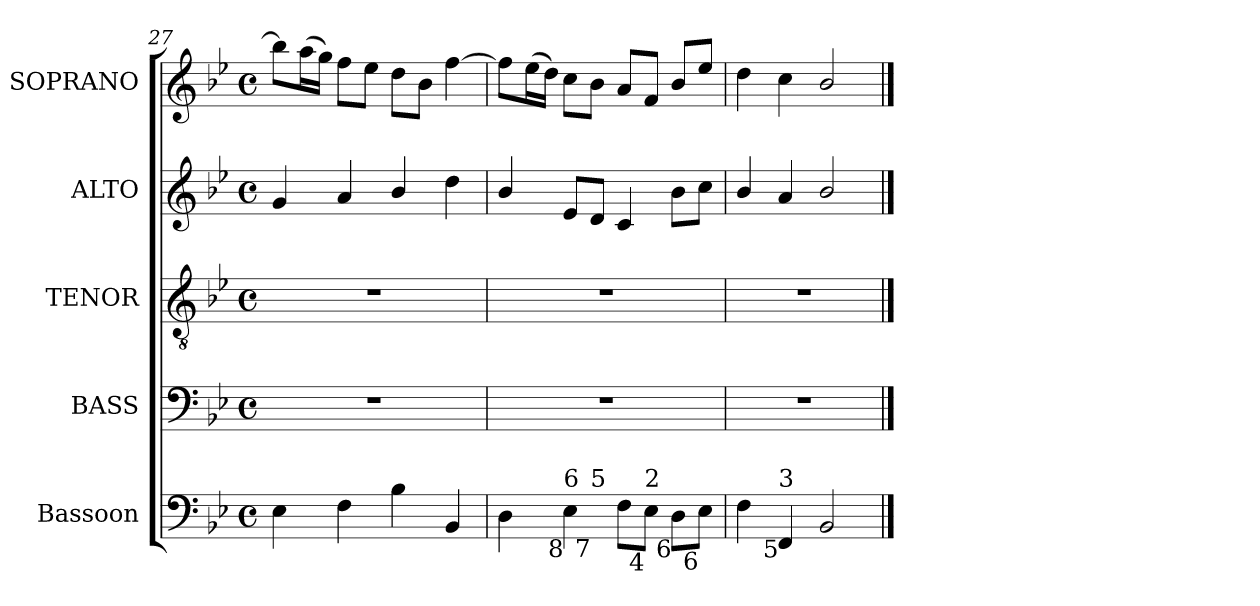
**kern	**kern	**kern	**kern	**kern
*part5	*part4	*part3	*part2	*part1
*staff5	*staff4	*staff3	*staff2	*staff1
*I"Bassoon	*I"BASS	*I"TENOR	*I"ALTO	*I"SOPRANO
*I'Bsn.	*I'B.	*I'T.	*I'A.	*I'S.
*clefF4	*clefF4	*clefGv2	*clefG2	*clefG2
*	*	*ITrd7c12	*	*
*k[b-e-]	*k[b-e-]	*k[b-e-]	*k[b-e-]	*k[b-e-]
*B-:	*B-:	*B-:	*B-:	*B-:
*M4/4	*M4/4	*M4/4	*M4/4	*M4/4
*met(c)	*met(c)	*met(c)	*met(c)	*met(c)
=27	=27	=27	=27	=27
4E-i\	1r	1r	4gi/	8bb-i\L]
.	.	.	.	(16aai\L
.	.	.	.	16ggi\JJ)
4Fi\	.	.	4ai/	8ffi\L
.	.	.	.	8ee-i\J
4B-i\	.	.	4b-i/	8ddi\L
.	.	.	.	8b-i\J
4BB-i/	.	.	4ddi\	[4ffi\
=28	=28	=28	=28	=28
!LO:TX:b:rj:t=6	!	!	!	!
*^	*	*	*	*
4Di\	4.ryy	1r	1r	4b-i/	8ffi\L]
.	.	.	.	.	(16ee-i\L
.	.	.	.	.	16ddi\JJ)
!LO:TX:b:rj:t=8	!	!	!	!	!
!LO:TX:t=6	!	!	!	!	!
4E-i\	.	.	.	8e-i/L	8cci\L
!	!LO:TX:b:rj:t=7	!	!	!	!
!	!LO:TX:t=5	!	!	!	!
.	2ryy	.	.	8di/J	8b-i\J
8Fi\L	.	.	.	4ci/	8ai/L
!LO:TX:b:rj:t=4	!	!	!	!	!
!LO:TX:t=2	!	!	!	!	!
8E-i\J	.	.	.	.	8fi/J
!LO:TX:b:rj:t=6	!	!	!	!	!
8Di\L	.	.	.	8b-i\L	8b-i/L
!LO:TX:b:rj:t=6	!	!	!	!	!
8E-i\J	8ryy	.	.	8cci\J	8ee-i/J
=29	=29	=29	=29	=29	=29
!LO:TX:b:rj:t=6	!	!	!	!	!
!LO:TX:t=4	!	!	!	!	!
*v	*v	*	*	*	*
4Fi\	1r	1r	4b-i/	4ddi\
!LO:TX:b:rj:t=5	!	!	!	!
!LO:TX:t=3	!	!	!	!
4FFi/	.	.	4ai/	4cci\
2BB-i/	.	.	2b-i/	2b-i/
==	==	==	==	==
*-	*-	*-	*-	*-
